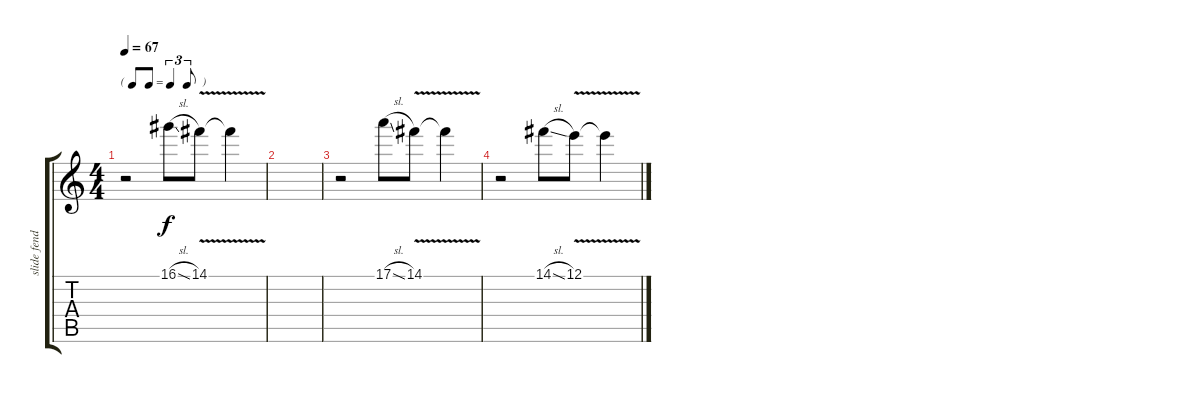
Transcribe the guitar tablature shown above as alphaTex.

\track ("slide fender strat" "slide fend") {instrument electricguitarjazz}
\staff {score tabs}
\tuning (E4 B3 G3 D3 A2 E2) {hide}
\ts (4 4)
\tf triplet8th
\tempo 67
\clef g2
\ks c
r.2{dy f} 16.1{sl}.8 14.1{v}.8 14.1{t}.4 |
|
r.2 17.1{sl}.8 14.1{v}.8 14.1{t}.4 |
r.2 14.1{sl}.8 12.1{v}.8 12.1{t}.4
